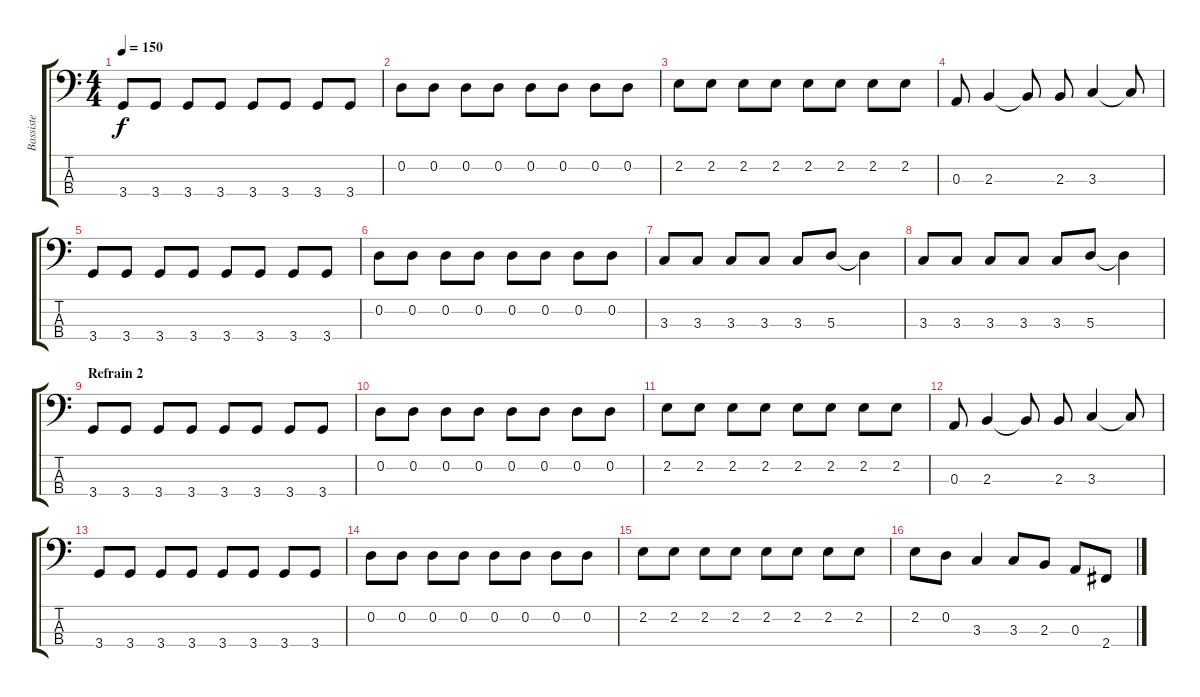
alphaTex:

\track ("Bassiste" "Bassiste") {instrument electricbassfinger}
\staff {score tabs}
\tuning (G2 D2 A1 E1) {hide}
\ts (4 4)
\tempo 150
\clef f4
\ks c
3.4.8{dy f} 3.4.8 3.4.8 3.4.8 3.4.8 3.4.8 3.4.8 3.4.8 |
0.2.8 0.2.8 0.2.8 0.2.8 0.2.8 0.2.8 0.2.8 0.2.8 |
2.2.8 2.2.8 2.2.8 2.2.8 2.2.8 2.2.8 2.2.8 2.2.8 |
0.3.8 2.3.4 2.3{t}.8 2.3.8 3.3.4 3.3{t}.8 |
3.4.8 3.4.8 3.4.8 3.4.8 3.4.8 3.4.8 3.4.8 3.4.8 |
0.2.8 0.2.8 0.2.8 0.2.8 0.2.8 0.2.8 0.2.8 0.2.8 |
3.3.8 3.3.8 3.3.8 3.3.8 3.3.8 5.3.8 5.3{t}.4 |
3.3.8 3.3.8 3.3.8 3.3.8 3.3.8 5.3.8 5.3{t}.4 |
\section ("" "Refrain 2")
3.4.8 3.4.8 3.4.8 3.4.8 3.4.8 3.4.8 3.4.8 3.4.8 |
0.2.8 0.2.8 0.2.8 0.2.8 0.2.8 0.2.8 0.2.8 0.2.8 |
2.2.8 2.2.8 2.2.8 2.2.8 2.2.8 2.2.8 2.2.8 2.2.8 |
0.3.8 2.3.4 2.3{t}.8 2.3.8 3.3.4 3.3{t}.8 |
3.4.8 3.4.8 3.4.8 3.4.8 3.4.8 3.4.8 3.4.8 3.4.8 |
0.2.8 0.2.8 0.2.8 0.2.8 0.2.8 0.2.8 0.2.8 0.2.8 |
2.2.8 2.2.8 2.2.8 2.2.8 2.2.8 2.2.8 2.2.8 2.2.8 |
2.2.8 0.2.8 3.3.4 3.3.8 2.3.8 0.3.8 2.4.8
